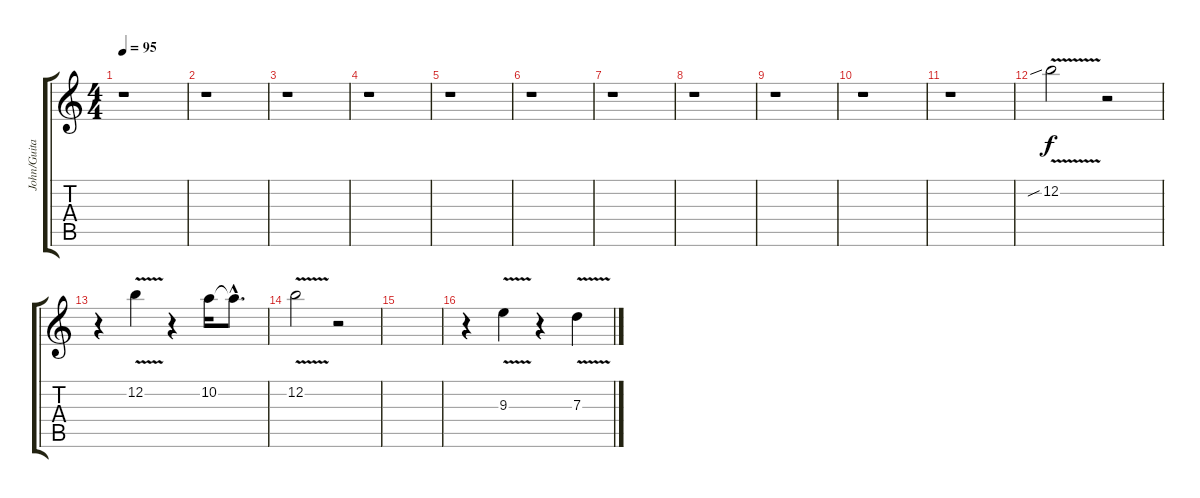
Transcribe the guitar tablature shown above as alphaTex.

\track ("John/Guitar 2" "John/Guita") {instrument overdrivenguitar}
\staff {score tabs}
\tuning (E4 B3 G3 D3 A2 E2) {hide}
\ts (4 4)
\tempo 95
\clef g2
\ks c
r.1{dy f} |
r.1 |
r.1 |
r.1 |
r.1 |
r.1 |
r.1 |
r.1 |
r.1 |
r.1 |
r.1 |
12.2{v sib}.2 r.2 |
r.4 12.2{v}.4 r.4 10.2.16 10.2{hac t}.8{d} |
12.2{v}.2 r.2 |
|
r.4 9.3{v}.4 r.4 7.3{v}.4
